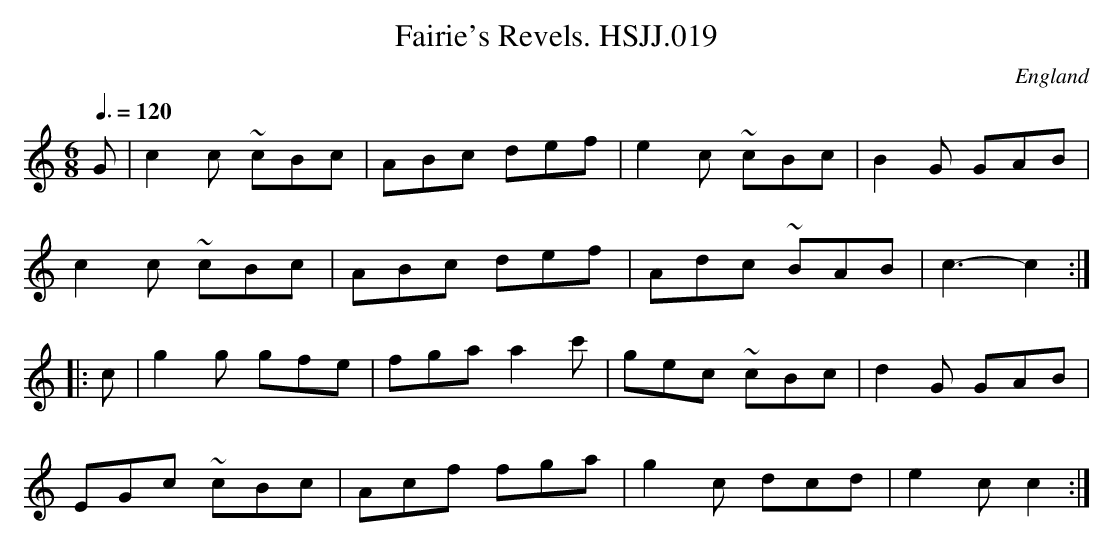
X:1
T:Fairie's Revels. HSJJ.019
L:1/8
M:6/8
O:England
Q:3/8=120
K:C
G|c2c ~cBc|ABc def|e2c ~cBc|B2G GAB|!
c2c ~cBc|ABc def|Adc ~BAB|c3-c2:|!
|:c|g2g gfe|fgaa2c'|gec ~cBc|d2G GAB|!
EGc ~cBc|Acf fga|g2c dcd|e2cc2:|
